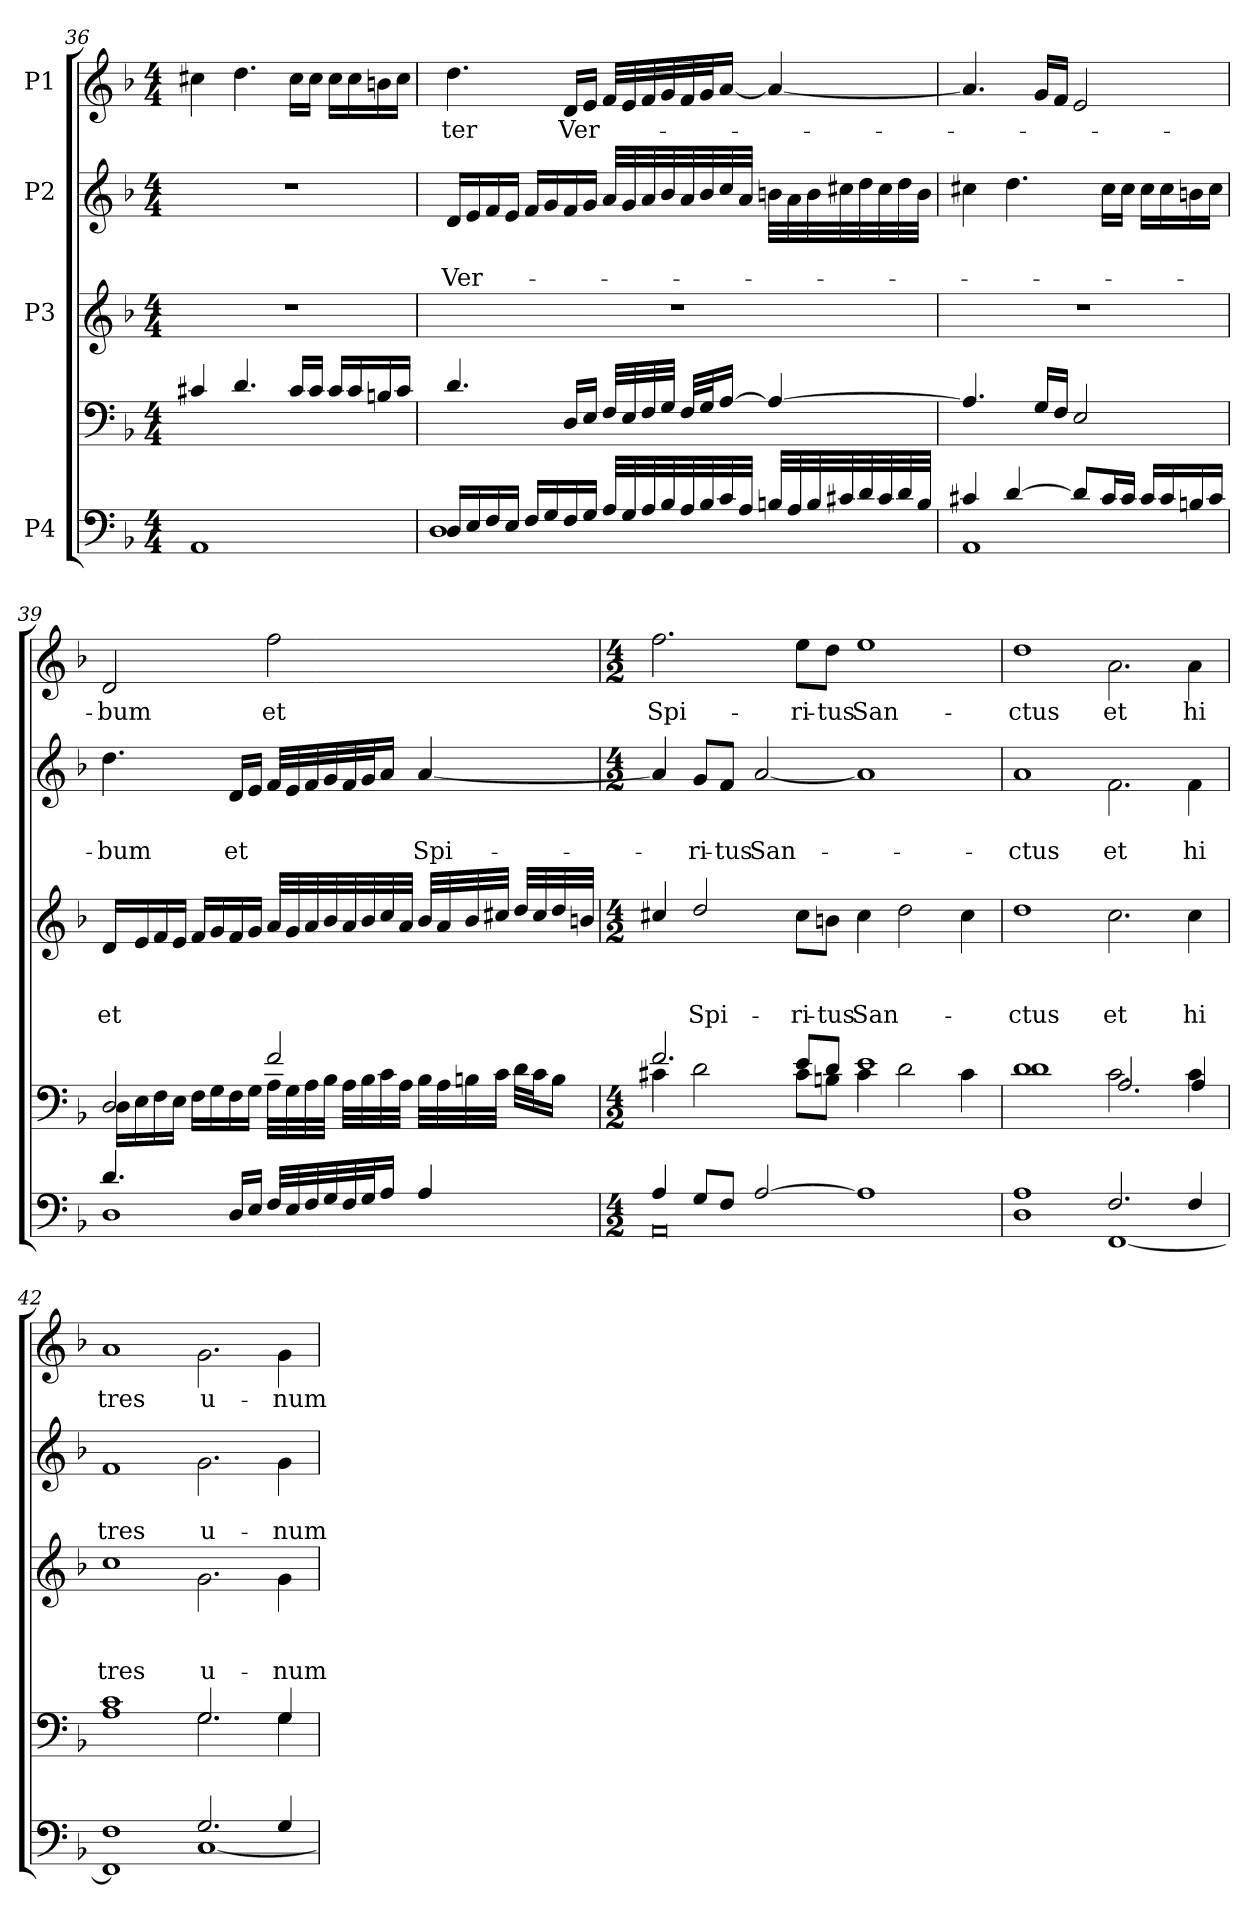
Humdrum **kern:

**kern	**kern	**kern	**text	**text	**text	**kern	**text	**text	**kern	**text
*part4	*part4	*part3	*part3	*part3	*part3	*part2	*part2	*part2	*part1	*part1
*staff5	*staff4	*staff3	*staff3	*staff3	*staff3	*staff2	*staff2	*staff2	*staff1	*staff1
*I"P4	*	*I"P3	*	*	*	*I"P2	*	*	*I"P1	*
*clefF4	*clefF4	*clefG2	*	*	*	*clefG2	*	*	*clefG2	*
*	*	*ITrd7c12	*	*	*	*ITrd7c12	*	*	*ITrd7c12	*
*k[b-]	*k[b-]	*k[b-]	*	*	*	*k[b-]	*	*	*k[b-]	*
*F:	*F:	*F:	*	*	*	*F:	*	*	*F:	*
*M4/4	*M4/4	*M4/4	*	*	*	*M4/4	*	*	*M4/4	*
=36	=36	=36	=36	=36	=36	=36	=36	=36	=36	=36
*^	*^	*	*	*	*	*	*	*	*	*
1AA	1ryy	4c#X/	1ryy	1r	.	.	.	1r	.	.	4c#X\	.
.	.	4.d/	.	.	.	.	.	.	.	.	4.d\	.
.	.	16c#/LL	.	.	.	.	.	.	.	.	16c#\LL	.
.	.	16c#/JJ	.	.	.	.	.	.	.	.	16c#\JJ	.
.	.	16c#/LL	.	.	.	.	.	.	.	.	16c#\LL	.
.	.	16c#/	.	.	.	.	.	.	.	.	16c#\	.
.	.	16Bn/	.	.	.	.	.	.	.	.	16Bn\	.
.	.	16c#/JJ	.	.	.	.	.	.	.	.	16c#\JJ	.
!!LO:LB:g=z
=37	=37	=37	=37	=37	=37	=37	=37	=37	=37	=37	=37	=37
!	!	!	!	!	!	!	!	!	!	!LO:LY:b	!	!LO:LY:b
16D/LL	1D	4.d/	1ryy	1r	.	.	.	16D/LL	.	Ver-	4.d\	-ter
16E/	.	.	.	.	.	.	.	16E/	.	.	.	.
16F/	.	.	.	.	.	.	.	16F/	.	.	.	.
16E/JJ	.	.	.	.	.	.	.	16E/JJ	.	.	.	.
16F/LL	.	.	.	.	.	.	.	16F/LL	.	.	.	.
16G/	.	.	.	.	.	.	.	16G/	.	.	.	.
!	!	!	!	!	!	!	!	!	!	!	!	!LO:LY:b
16F/	.	16D/LL	.	.	.	.	.	16F/	.	.	16D/LL	Ver-
16G/JJ	.	16E/JJ	.	.	.	.	.	16G/JJ	.	.	16E/JJ	.
32A/LLL	.	32F/LLL	.	.	.	.	.	32A/LLL	.	.	32F/LLL	.
32G/	.	32E/	.	.	.	.	.	32G/	.	.	32E/	.
32A/	.	32F/	.	.	.	.	.	32A/	.	.	32F/	.
32B-/	.	32G/JJJ	.	.	.	.	.	32B-/	.	.	32G/	.
32A/	.	32F/LLL	.	.	.	.	.	32A/	.	.	32F/	.
32B-/	.	32G/J	.	.	.	.	.	32B-/	.	.	32G/J	.
32c/	.	[<16A/JJ	.	.	.	.	.	32c/	.	.	[<16A/JJ	.
32A/JJJ	.	.	.	.	.	.	.	32A/JJJ	.	.	.	.
32Bn/LLL	.	4A/_	.	.	.	.	.	32Bn\LLL	.	.	4A/_	.
32A/	.	.	.	.	.	.	.	32A\	.	.	.	.
32B/	.	.	.	.	.	.	.	32B\	.	.	.	.
32c#X/	.	.	.	.	.	.	.	32c#X\	.	.	.	.
32d/	.	.	.	.	.	.	.	32d\	.	.	.	.
32c#/	.	.	.	.	.	.	.	32c#\	.	.	.	.
32d/	.	.	.	.	.	.	.	32d\	.	.	.	.
32B/JJJ	.	.	.	.	.	.	.	32B\JJJ	.	.	.	.
=38	=38	=38	=38	=38	=38	=38	=38	=38	=38	=38	=38	=38
4c#X/	1AA	4.A/]	1ryy	1r	.	.	.	4c#X\	.	.	4.A/]	.
[>4d/	.	.	.	.	.	.	.	4.d\	.	.	.	.
.	.	16G/LL	.	.	.	.	.	.	.	.	16G/LL	.
.	.	16F/JJ	.	.	.	.	.	.	.	.	16F/JJ	.
8d/L]	.	2E/	.	.	.	.	.	.	.	.	2E/	.
16c#/L	.	.	.	.	.	.	.	16c#\LL	.	.	.	.
16c#/JJ	.	.	.	.	.	.	.	16c#\JJ	.	.	.	.
16c#/LL	.	.	.	.	.	.	.	16c#\LL	.	.	.	.
16c#/	.	.	.	.	.	.	.	16c#\	.	.	.	.
16Bn/	.	.	.	.	.	.	.	16Bn\	.	.	.	.
16c#/JJ	.	.	.	.	.	.	.	16c#\JJ	.	.	.	.
!!LO:PB:g=z
=39	=39	=39	=39	=39	=39	=39	=39	=39	=39	=39	=39	=39
!	!	!	!	!	!	!	!LO:LY:b	!	!	!LO:LY:b	!	!LO:LY:b
4.d/	1D	2D/	16D\LL	16D/LL	.	.	et	4.d\	.	-bum	2D/	-bum
.	.	.	16E\	16E/	.	.	.	.	.	.	.	.
.	.	.	16F\	16F/	.	.	.	.	.	.	.	.
.	.	.	16E\JJ	16E/JJ	.	.	.	.	.	.	.	.
.	.	.	16F\LL	16F/LL	.	.	.	.	.	.	.	.
.	.	.	16G\	16G/	.	.	.	.	.	.	.	.
!	!	!	!	!	!	!	!	!	!	!LO:LY:b	!	!
16D/LL	.	.	16F\	16F/	.	.	.	16D/LL	.	et	.	.
16E/JJ	.	.	16G\JJ	16G/JJ	.	.	.	16E/JJ	.	.	.	.
!	!	!	!	!	!	!	!	!	!	!	!	!LO:LY:b
32F/LLL	.	2f/	32A\LLL	32A/LLL	.	.	.	32F/LLL	.	.	2f\	et
32E/	.	.	32G\	32G/	.	.	.	32E/	.	.	.	.
32F/	.	.	32A\	32A/	.	.	.	32F/	.	.	.	.
32G/	.	.	32B-\JJJ	32B-/	.	.	.	32G/	.	.	.	.
32F/	.	.	32A\LLL	32A/	.	.	.	32F/	.	.	.	.
32G/J	.	.	32B-\	32B-/	.	.	.	32G/J	.	.	.	.
16A/JJ	.	.	32c\	32c/	.	.	.	16A/JJ	.	.	.	.
.	.	.	32A\JJJ	32A/JJJ	.	.	.	.	.	.	.	.
!	!	!	!	!	!	!	!	!	!	!LO:LY:b	!	!
4A/	.	.	32B-\LLL	32B-/LLL	.	.	.	[<4A/	.	Spi-	.	.
.	.	.	32A\	32A/	.	.	.	.	.	.	.	.
.	.	.	32Bn\	32B-/	.	.	.	.	.	.	.	.
.	.	.	32c\JJJ	32c#X/JJJ	.	.	.	.	.	.	.	.
.	.	.	32d\LLL	32d/LLL	.	.	.	.	.	.	.	.
.	.	.	32c\J	32c#/	.	.	.	.	.	.	.	.
.	.	.	16B\JJ	32d/	.	.	.	.	.	.	.	.
.	.	.	.	32Bn/JJJ	.	.	.	.	.	.	.	.
=40	=40	=40	=40	=40	=40	=40	=40	=40	=40	=40	=40	=40
*M4/2	*	*M4/2	*	*M4/2	*	*	*	*M4/2	*	*	*M4/2	*
!	!	!	!	!	!	!	!	!	!	!	!	!LO:LY:b
4A/	0AA	2.f/	4c#X\	4c#X/	.	.	.	4A/]	.	.	2.f\	Spi-
!	!	!	!	!	!	!	!LO:LY:b	!	!	!LO:LY:b	!	!
8G/L	.	.	2d\	2d/	.	.	Spi-	8G/L	.	-ri-	.	.
!	!	!	!	!	!	!	!	!	!	!LO:LY:b	!	!
8F/J	.	.	.	.	.	.	.	8F/J	.	-tus	.	.
!	!	!	!	!	!	!	!	!	!	!LO:LY:b	!	!
[>2A/	.	.	.	.	.	.	.	[<2A/	.	San-	.	.
!	!	!	!	!	!	!	!LO:LY:b	!	!	!	!	!LO:LY:b
.	.	8e/L	8c#\L	8c#\L	.	.	-ri-	.	.	.	8e\L	-ri-
!	!	!	!	!	!	!	!LO:LY:b	!	!	!	!	!LO:LY:b
.	.	8d/J	8Bn\J	8Bn\J	.	.	-tus	.	.	.	8d\J	-tus
!	!	!	!	!	!	!	!LO:LY:b	!	!	!	!	!LO:LY:b
1A]	.	1e	4c#\	4c#\	.	.	San-	1A]	.	.	1e	San-
.	.	.	2d\	2d\	.	.	.	.	.	.	.	.
.	.	.	4c#\	4c#\	.	.	.	.	.	.	.	.
=41	=41	=41	=41	=41	=41	=41	=41	=41	=41	=41	=41	=41
!	!	!	!	!	!	!	!LO:LY:b	!	!	!LO:LY:b	!	!LO:LY:b
1A	1D	1d	1d	1d	.	.	-ctus	1A	.	-ctus	1d	-ctus
!	!	!	!	!	!	!	!LO:LY:b	!	!	!LO:LY:b	!	!LO:LY:b
2.F/	[<1FF	2.c\	2.A/	2.c\	.	.	et	2.F\	.	et	2.A\	et
!	!	!	!	!	!	!	!LO:LY:b	!	!	!LO:LY:b	!	!LO:LY:b
4F/	.	4c\	4A/	4c\	.	.	hi	4F\	.	hi	4A\	hi
!!LO:LB:g=z
=42	=42	=42	=42	=42	=42	=42	=42	=42	=42	=42	=42	=42
!	!	!	!	!	!	!	!LO:LY:b	!	!	!LO:LY:b	!	!LO:LY:b
1F	1FF]	1c	1A	1c	.	.	tres	1F	.	tres	1A	tres
!	!	!	!	!	!	!	!LO:LY:b	!	!	!LO:LY:b	!	!LO:LY:b
2.G/	[<1C	2.G/	2.G\	2.G\	.	.	u-	2.G\	.	u-	2.G\	u-
!	!	!	!	!	!	!	!LO:LY:b	!	!	!LO:LY:b	!	!LO:LY:b
4G/	.	4G/	4G\	4G\	.	.	-num	4G\	.	-num	4G\	-num
*v	*v	*	*	*	*	*	*	*	*	*	*	*
*	*v	*v	*	*	*	*	*	*	*	*	*
=	=	=	=	=	=	=	=	=	=	=
*-	*-	*-	*-	*-	*-	*-	*-	*-	*-	*-
